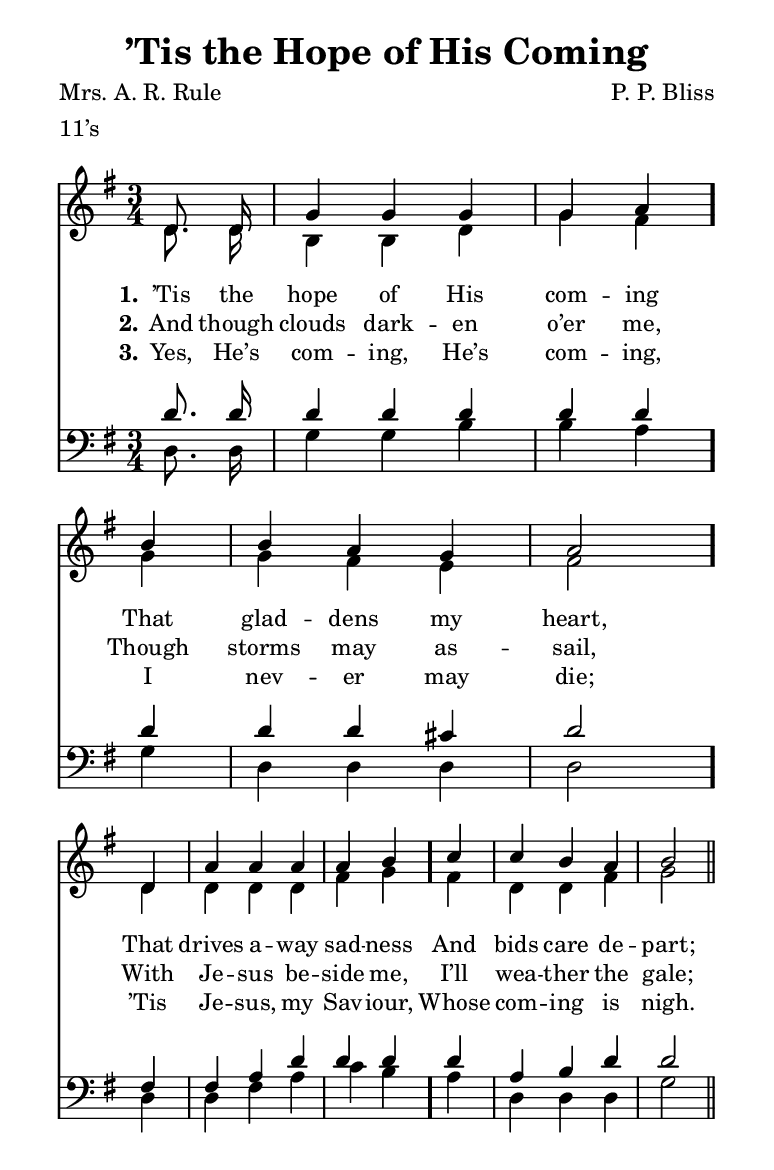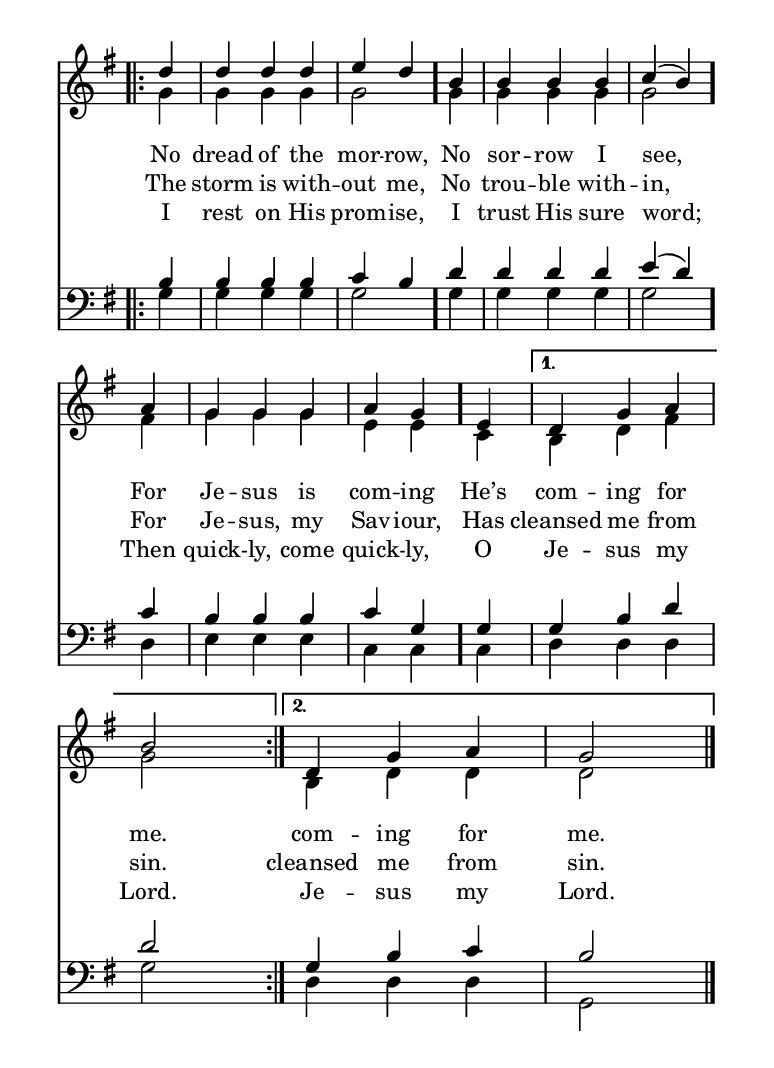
\include "common/global.ily"
\paper {
  \include "common/paper.ily"
  %ragged-bottom = ##t
  %ragged-last-bottom = ##t
  %systems-per-page = ##f
  %page-count = ##f
  indent = #0
}

\header{
  title = "’Tis the Hope of His Coming"
  tunename = "Hallelujah! ’Tis Done"
  meter = "11’s"
  poet = "Mrs. A. R. Rule"
  composer = "P. P. Bliss"
  %copyright = ""
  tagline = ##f
}

% for fermata in MIDI
ta = { \tempo 4=80 }
tb = { \tempo 4=40 }

global = {
  \include "common/overrides.ily"
  \override Staff.TimeSignature.style = #'()
  \time 3/4
  \override Score.MetronomeMark.transparent = ##t % hide all fermata changes too
  \ta
  \key g \major
  \partial 4
  \autoBeamOff
}

notesSoprano = {
\global
\relative c' {

d8. d16 | g4 g g | g a b | b a g | a2
d,4 | a' a a | a b c | c b a | b2
\repeat volta 2 { d4 | d d d | e d b | b b b | c( b) a
                  g g g | a g e }
\alternative {
  { d4 g a | \set Timing.measureLength = #(ly:make-moment 2/4) b2 }
  { \set Timing.measureLength = #(ly:make-moment 3/4) d,4 g a | g2 }
}


  \bar "|."

}
}

notesAlto = {
\global
\relative e' {

d8. d16 | b4 b d | g fis g | g fis e | fis2
d4 | d d d | fis g fis | d d fis | g2
\repeat volta 2 { g4 | g g g | g2 g4 | g g g | g2 fis4 |
                  g g g | e e c }
\alternative {
  { b4 d fis | g2 }
  { b,4 d d | d2 }
}


}
}

notesTenor = {
\global
\relative a {

d8. d16 | d4 d d | d d d | d d cis | d2
fis,4 | fis a d | d d d | a b d | d2
\repeat volta 2 { b4 | b b b | c b d | d d d | e( d) c
                  b b b | c g g }
\alternative {
  { g4 b d | d2 }
  { g,4 b c | b2 }
}

}
}

notesBass = {
\global
\relative f {

d8. d16 | g4 g b | b a g | d d d | d2
d4 | d fis a | c b a | d, d d | g2
\repeat volta 2 { g4 | g g g | g2 g4 | g g g | g2 d4
                  e e e | c c c }
\alternative {
  { d4 d d | g2 }
  { d4 d d | g,2 }
}

}
}

wordsA = \lyricmode {
\set stanza = "1."

’Tis the hope of His com -- ing \bar "."
That glad -- dens my heart, \bar "." \break
That drives a -- way sad -- ness \bar "."
And bids care de -- part; \break \bar ".|:-||"
No dread of the mor -- row, \bar "."
No sor -- row I see, \bar "." \break
For Je -- sus is com -- ing \bar "."
He’s com -- ing for me.
com -- ing for me.

}

wordsB = \lyricmode {
\set stanza = "2."

And though clouds dark -- en o’er me,
Though storms may as -- sail,
With Je -- sus be -- side me,
I’ll wea -- ther the gale;
The storm is with -- out me,
No trou -- ble with -- in,
For Je -- sus, my Sav -- iour,
Has cleansed me from sin.
cleansed me from sin.

}

wordsC = \lyricmode {
\set stanza = "3."

Yes, He’s com -- ing, He’s com -- ing,
I nev -- er may die;
’Tis Je -- sus, my Sav -- iour,
Whose com -- ing is nigh.
I rest on His prom -- ise,
I trust His sure word;
Then quick -- ly, come quick -- ly,
O Je -- sus my Lord.
Je -- sus my Lord.

}

music = \context ChoirStaff <<
    \context Staff = upper <<
      \set ChoirStaff.systemStartDelimiter = #'SystemStartBar
      \context Voice  = sopranos { \voiceOne << \notesSoprano >> }
      \context Voice  = altos { \voiceTwo << \notesAlto >> }
      \context Lyrics = one   \lyricsto sopranos \wordsA
      \context Lyrics = two   \lyricsto sopranos \wordsB
      \context Lyrics = three \lyricsto sopranos \wordsC
    >>
    \context Staff = men <<
      \clef bass
      \context Voice  = tenors { \voiceOne << \notesTenor >> }
      \context Voice  = basses { \voiceTwo << \notesBass >> }
    >>
  >>

\score {
  \music
  \layout {
    \include "common/layout.ily"
  }
}

\score {
  \unfoldRepeats \music
  \midi{
    \include "common/midi.ily"
  }
}

\version "2.18.2"  % necessary for upgrading to future LilyPond versions.

% vi:set et ts=2 sw=2 ai nocindent syntax=lilypond:
